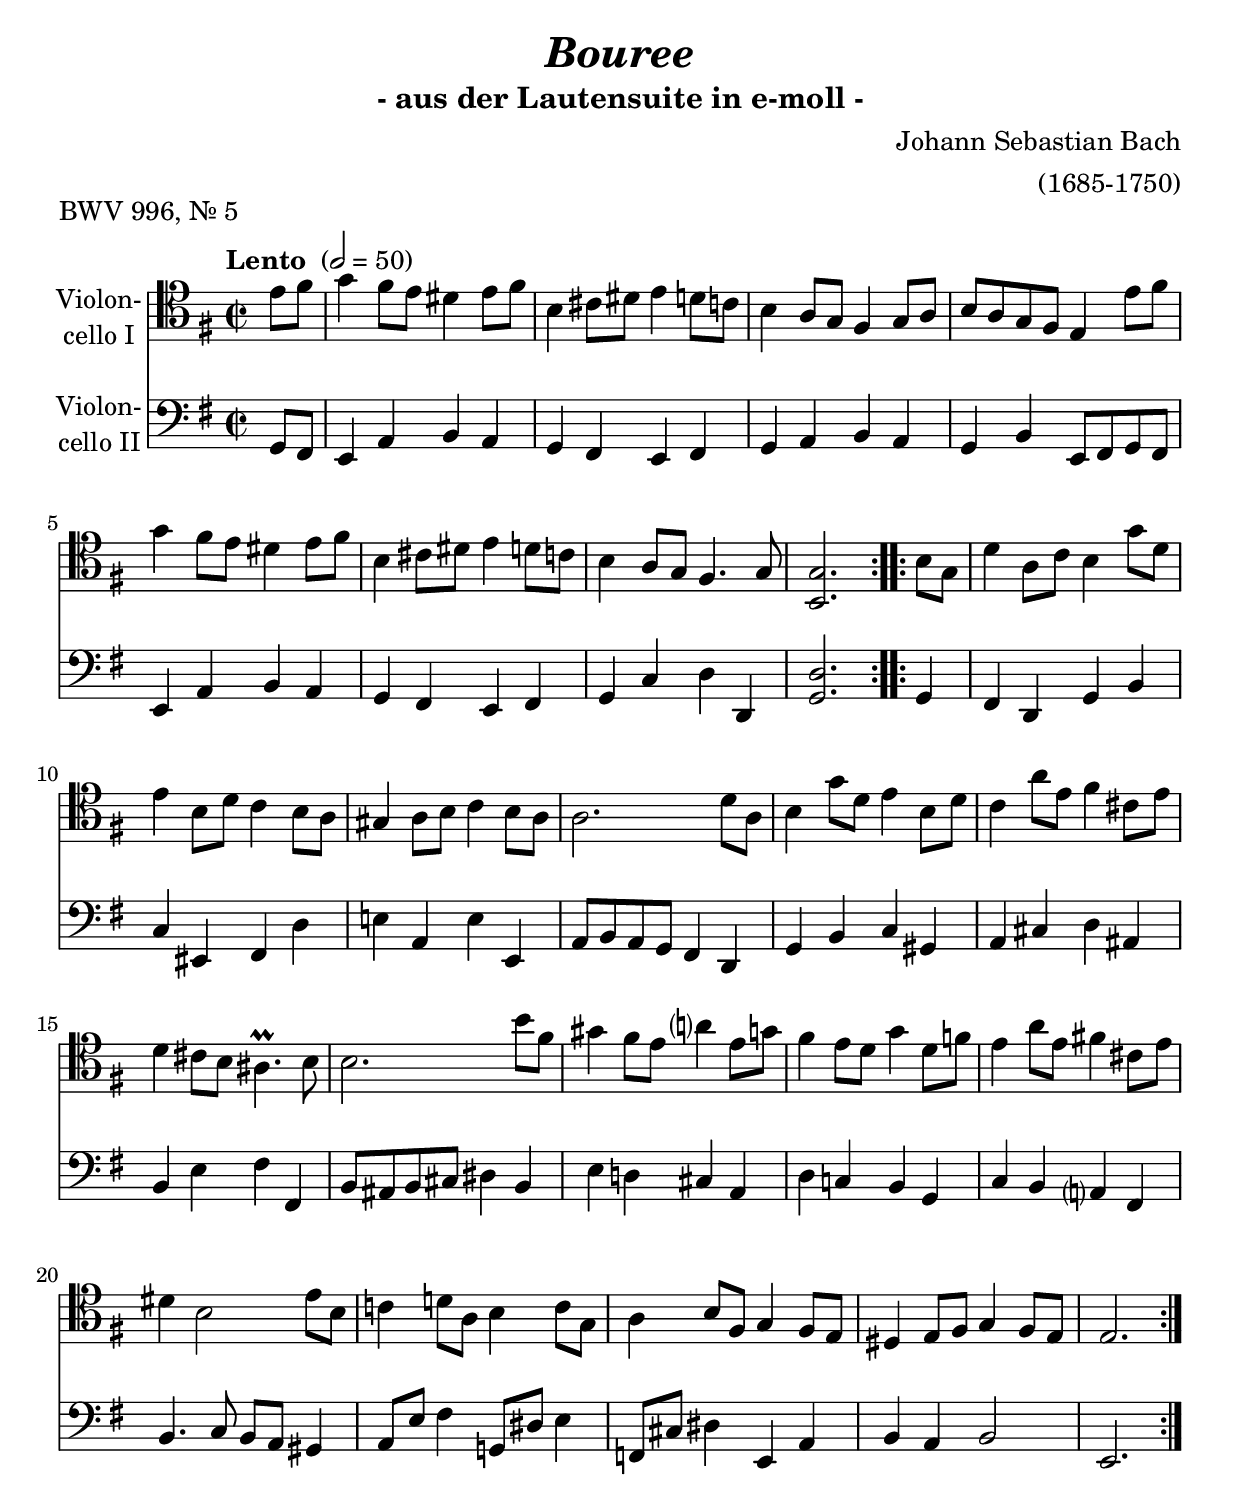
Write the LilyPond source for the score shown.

\version "2.18.2"
\include "deutsch.ly"

#(set-global-staff-size 23)

\header {
  title     = \markup \bold \italic "Bouree"
  subtitle  = "- aus der Lautensuite in e-moll -"
  composer  = "Johann Sebastian Bach"
  arranger  = "(1685-1750)"
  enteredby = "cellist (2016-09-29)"
  piece     = "BWV 996, Nr. 5"
}

voiceconsts = {
  \key e \minor
  \time 2/2
  \tempo "Lento " 2=50
%  \numericTimeSignature
%  \compressFullBarRests
  \set tupletSpannerDuration = #(ly:make-moment 1 4)
  % Set default beaming cor all staves
%  \set Timing.beamExceptions = #'()
%  \set Timing.baseMoment     = #(ly:make-moment 3 8)
%  \set Timing.beatStructure  = #'(1 1)
}

mist = "string ensemble 1"
%miba = "trombone"
mivc = "bassoon"
%mivc = "trombone"
mikl = "concertina"
miba = "electric bass (finger)"

va = \relative c' {
  \voiceconsts
  \clef "tenor"
  
  \repeat volta 2 {
    \partial 4 e8 fis g4 fis8 e dis4 e8 fis
    h,4 cis8 dis e4 d8 c
    h4 a8 g fis4 g8 a
    h a g fis e4 e'8 fis

    g4 fis8 e dis4 e8 fis
    h,4 cis8 dis e4 d8 c
    h4 a8 g fis4. g8
    <h, g'>2.
  }

  \repeat volta 2 {
    h'8 g
    d'4 a8 c h4 g'8 d

    e4 h8 d c4 h8 a
    gis4 a8 h c4 h8 a
    a2. d8 a
    h4 g'8 d e4 h8 d
    c4 a'8 e fis4 cis8 e

    d4 cis8 h ais4.\prall h8
    h2. h'8 fis
    gis4 fis8 e a?4 e8 g
    fis4 e8 d g4 d8 f
    e4 a8 e fis!4 cis8 e

    dis4 h2 e8 h
    c!4 d!8 a h4 c8 g
    a4 h8 fis g4 fis8 e
    dis4 e8 fis g4 fis8 e
    e2.
  }
}

vb = \relative c {
  \voiceconsts
  \clef "bass"
  
  \repeat volta 2 {
    \partial 4 g8 fis
    e4 a h a
    g fis e fis
    g a h a
    g h e,8 fis g fis

    e4 a h a
    g fis e fis
    g c d4 d,
    <g d'>2.
  }

  \repeat volta 2 {
    g4
    fis d g h

    c eis, fis d'
    e! a, e' e,
    a8 h a g fis4 d
    g h c gis
    a cis d ais

    h e fis fis,
    h8 ais h cis dis4 h
    e d! cis a
    d c! h g
    c h a? fis

    h4. c8 h a gis4
    a8 e' fis4 g,!8 dis' e4
    f,8 cis' dis4 e, a
    h a h2
    e,2.
  }
}


music = <<
      \new Staff {
        \set Staff.midiInstrument = \mivc
        \set Staff.instrumentName = \markup \center-column { "Violon-" "cello I" }
        \transpose e e { \va }
      }

      \new Staff {
        \set Staff.midiInstrument = \miba
        \set Staff.instrumentName = \markup \center-column { "Violon-" "cello II" }
        \transpose e e { \vb }
      }
>>

\book {
  \score {
   \music
    \layout {}
  }

  \score {
    \unfoldRepeats \music

    \midi {
      \context {
        \Score
      }
    }
  }
}
